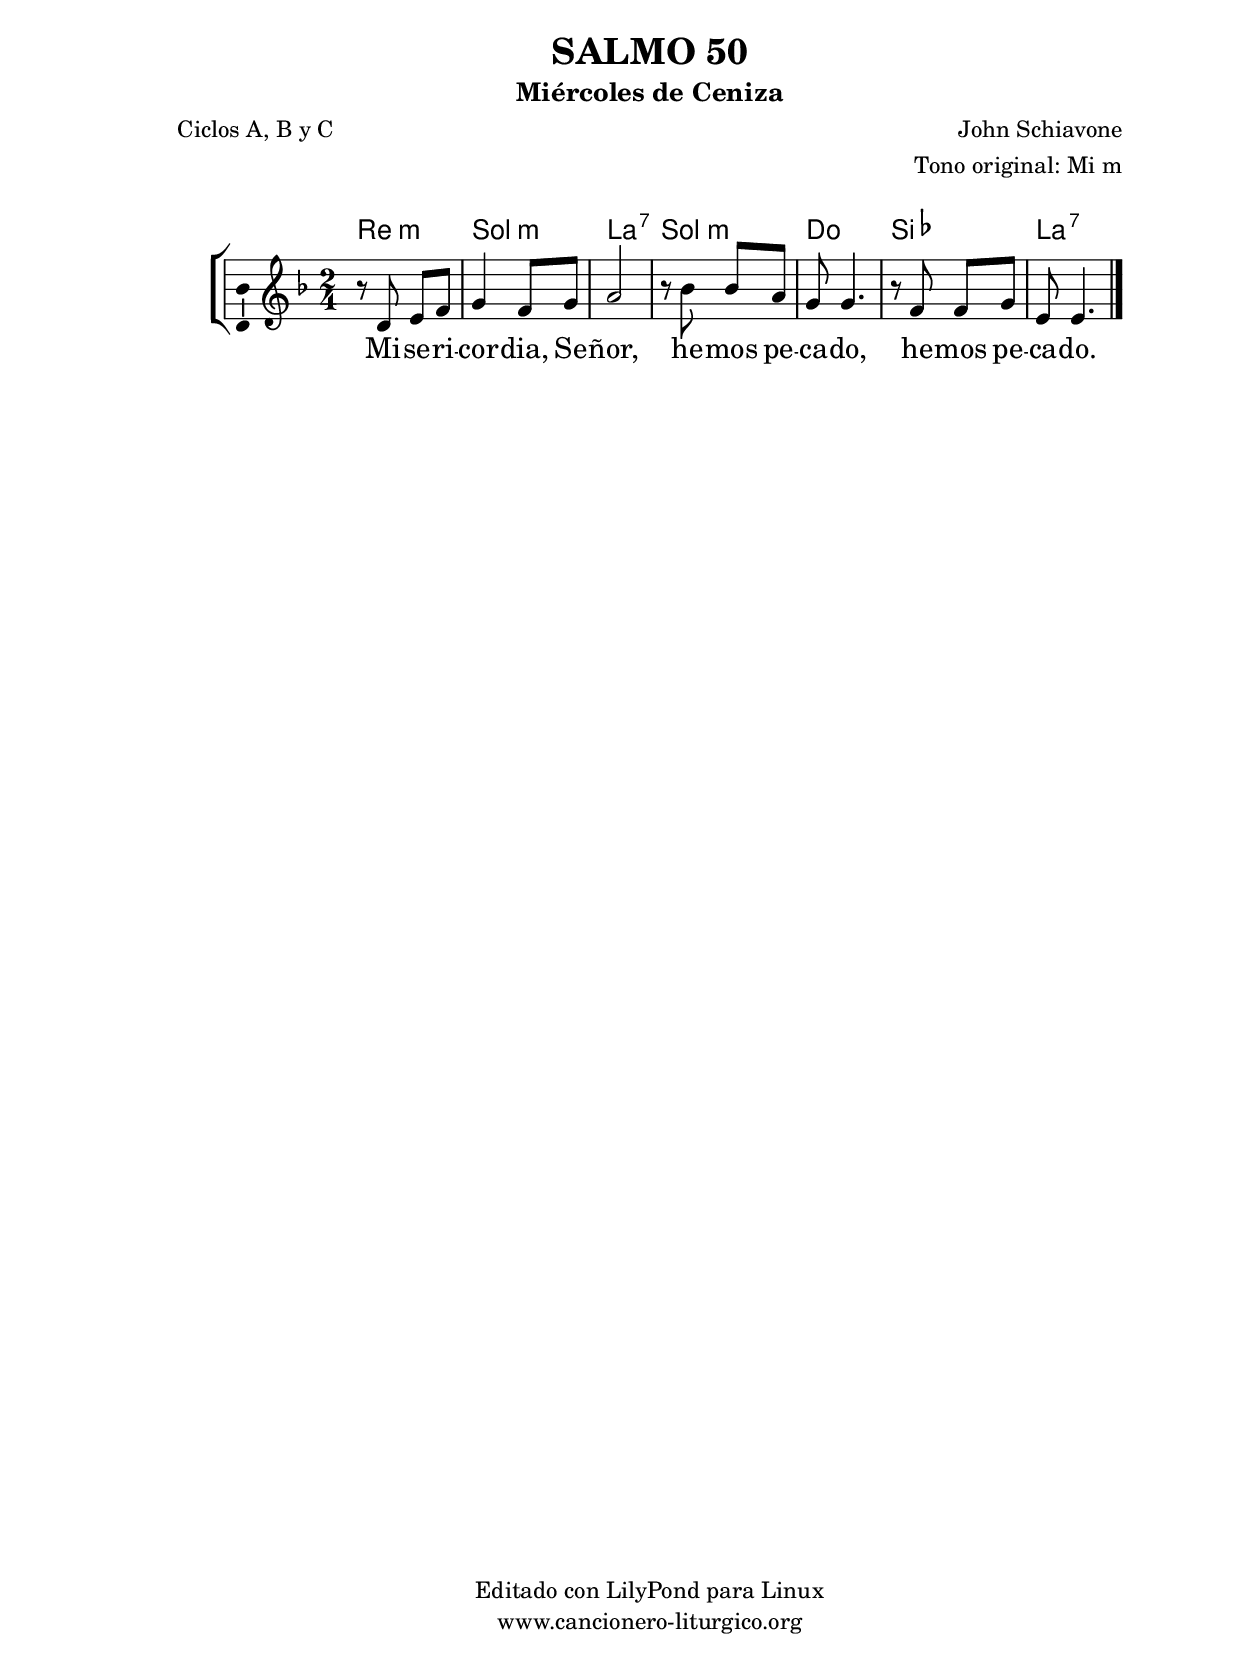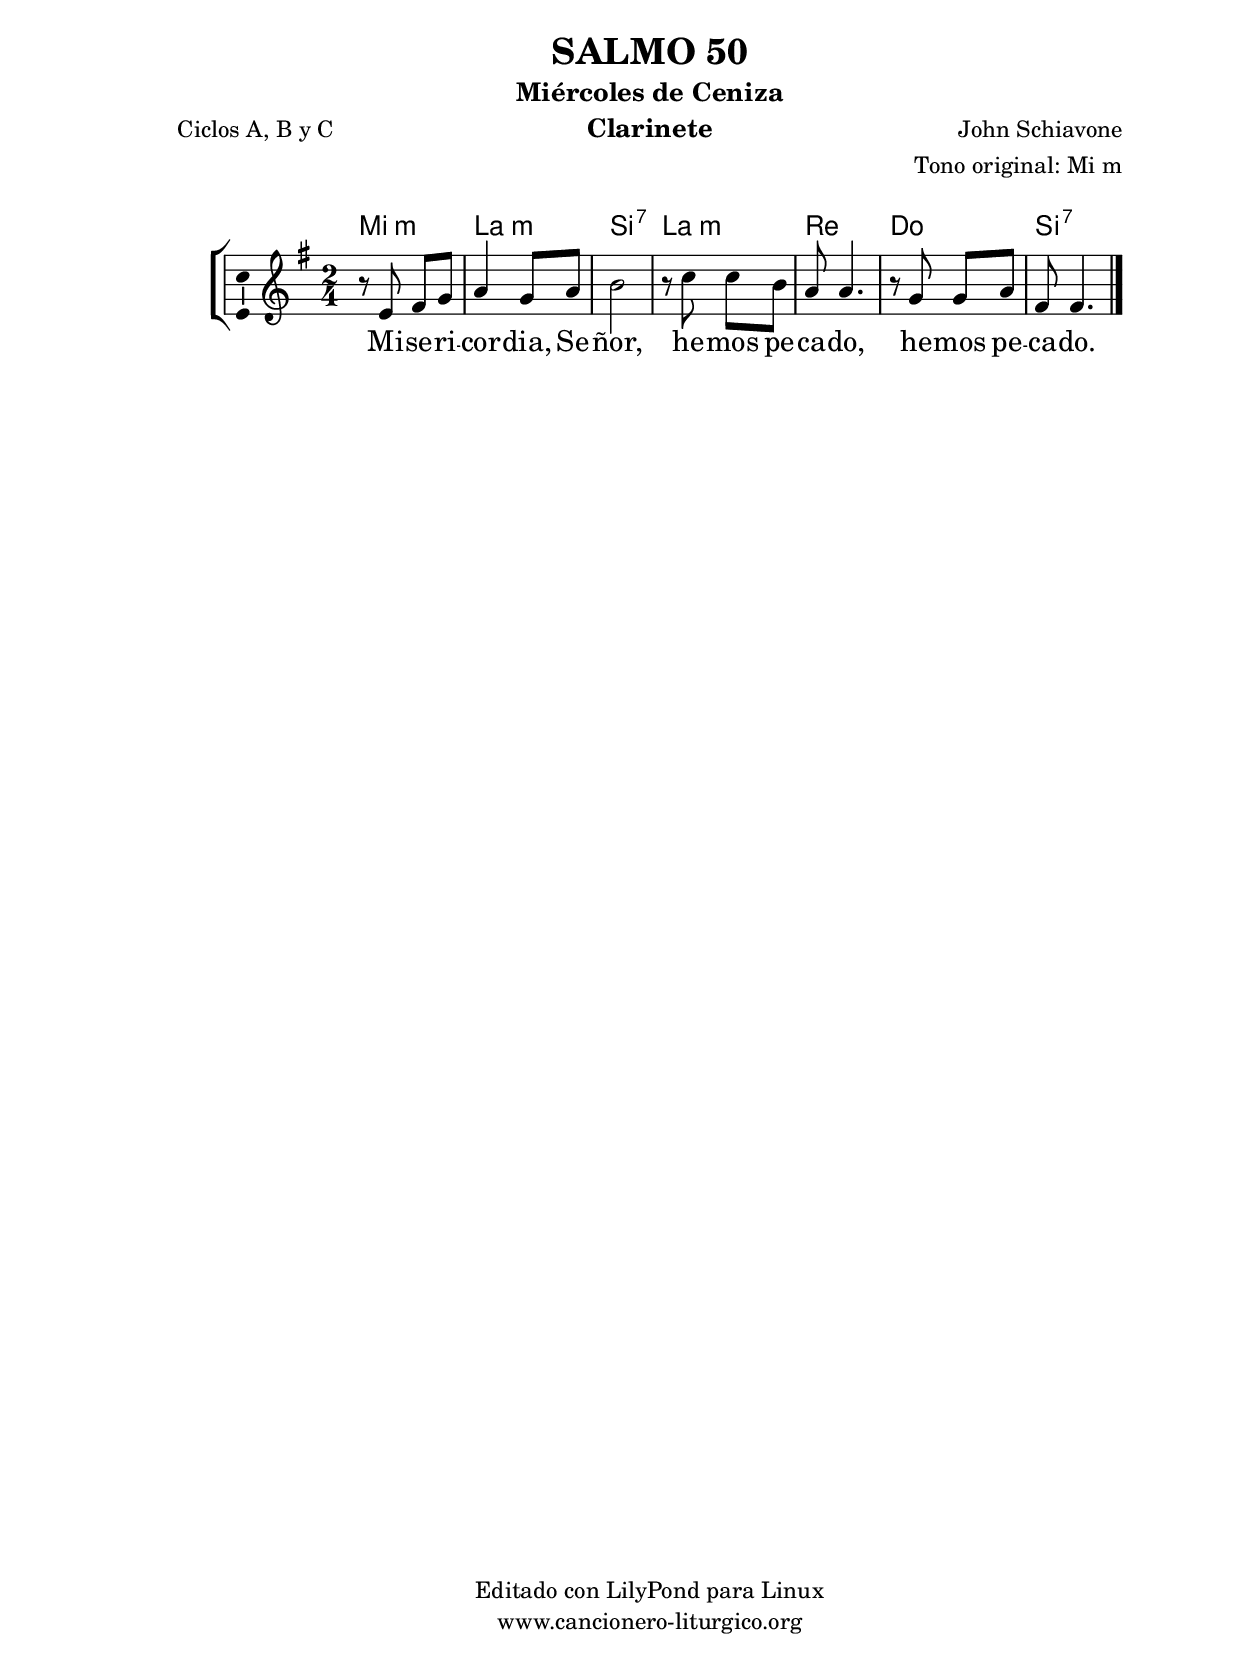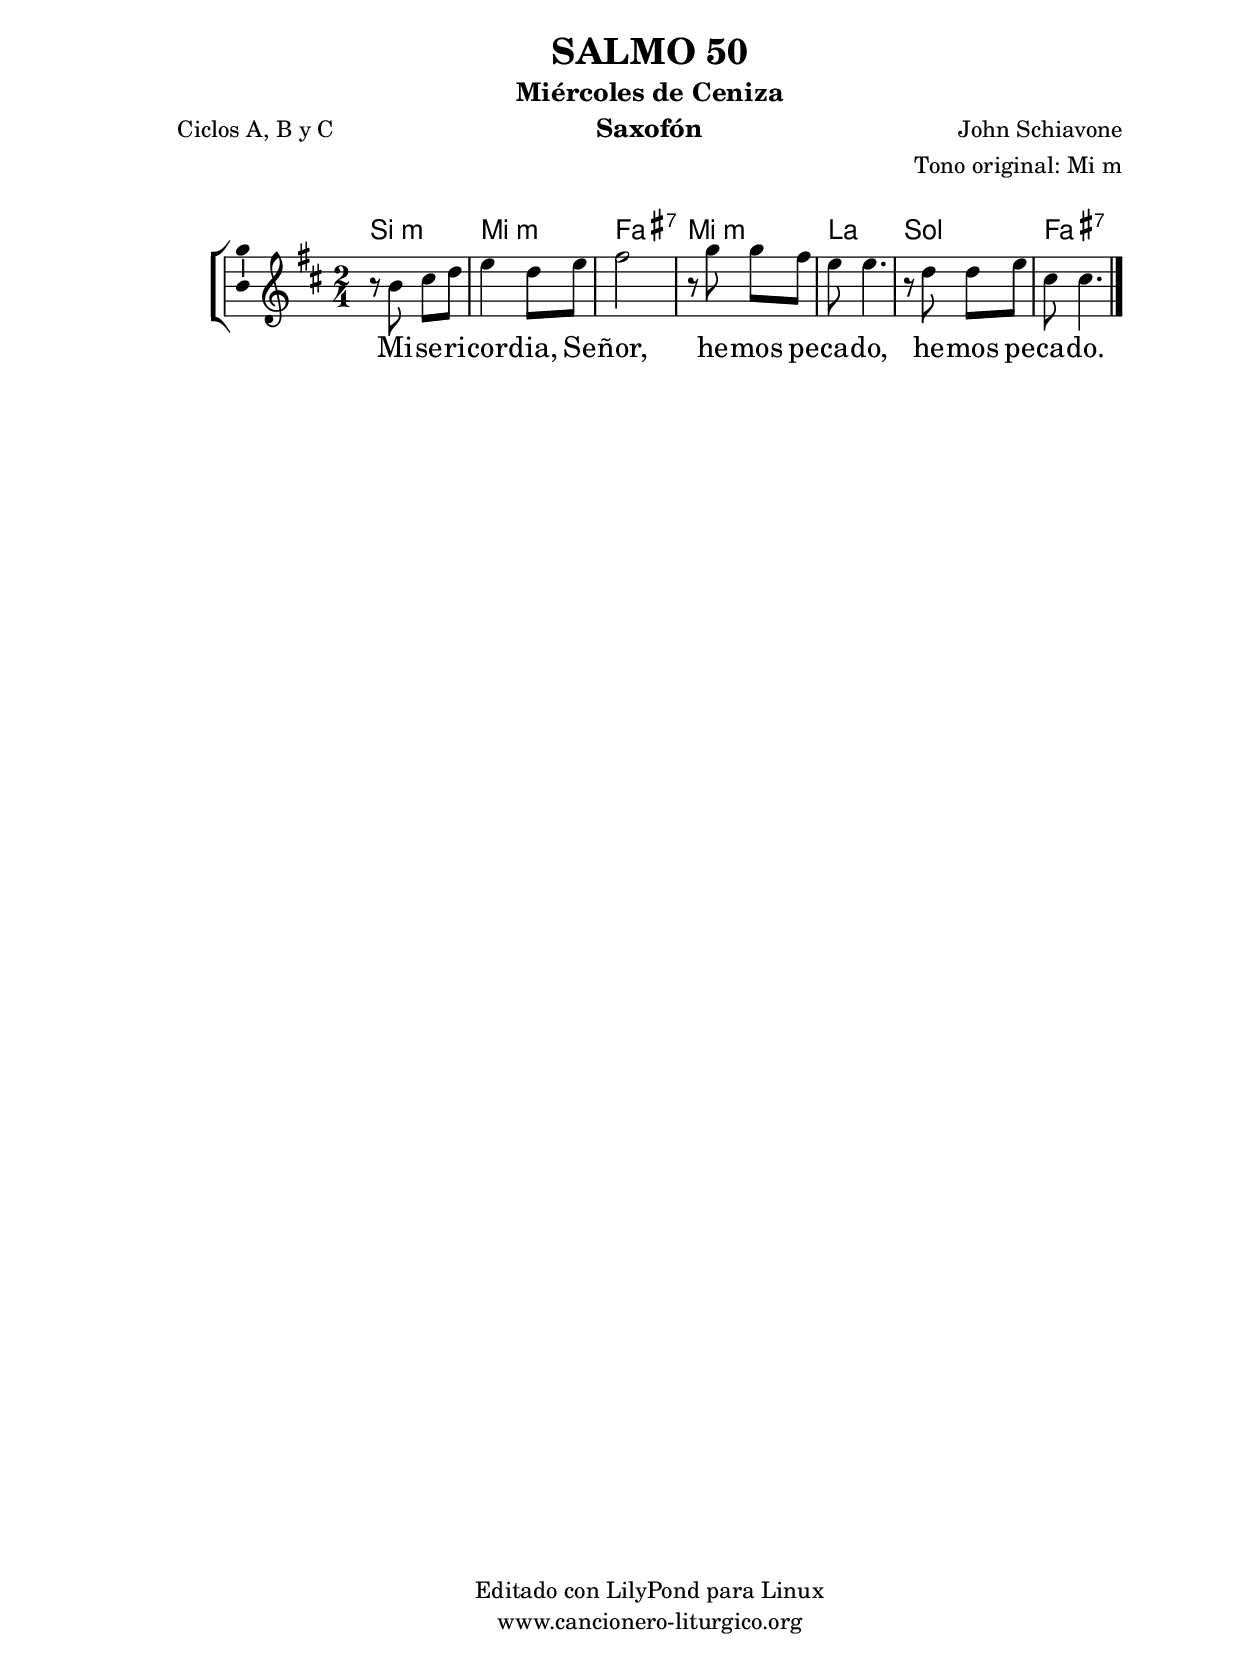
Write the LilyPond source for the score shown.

%
%para convertir .midi en .wav:
%timidity filename.midi -Ow -o finename.wav
%
%
%Para convertir de .wav a .mp3:
%lame -h -m j filename.wav
%
%
%para escuchar el midi:
%timidity nombrefichero.midi
%


%versión de lilypond para la que se ha escrito esta partitura:
\version "2.16.0"

	%Tamaño papel
	#(set-default-paper-size "a4")
	%Tamaño partitura
	#(set-global-staff-size 20)
	%No responde al pulsar sobre una nota
	#(ly:set-option 'point-and-click #f)

%parámetros del encabezamiento:
\header {
	title = "SALMO 50"
	subtitle = "Miércoles de Ceniza"
	composer = "John Schiavone"
	poet = "Ciclos A, B y C"
	meter = ""
	arranger = "Tono original: Mi m"
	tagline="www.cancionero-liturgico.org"
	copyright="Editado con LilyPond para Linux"
	}

%parámetros asociados al papel:
\paper  {
	oddHeaderMarkup = \markup {\fill-line { \on-the-fly #not-first-page \fromproperty #'header:title \on-the-fly #not-first-page \fromproperty #'header:composer }}
	evenHeaderMarkup = \markup {\fill-line { \fromproperty #'header:composer \fromproperty #'header:title }}
	#(set-paper-size "a4")
	print-page-number = ##f
	first-page-number = 1
	print-first-page-number = ##f
%	head-separation = 3.0 \cm
	top-margin = 2.0 \cm
	bottom-margin = 0.5\cm
%%%	bottom-margin = -1.0\cm
	left-margin = 3.0 \cm
	line-width = 16.0 \cm 
	indent = 8\mm
	interscoreline = 2.\mm
	between-system-space = 15\mm
%	para que las partituras no llenen la hoja:
	ragged-bottom = ##t
%	idem para la última hoja:
	ragged-last-bottom = ##f
%	para que las partituras llenen el ancho del papel:
	ragged-last = ##f
	after-title-space = 2.5 \cm
%page-count=1
system-count=1

	%Flexible Vertical Spacing
%	markup-markup-spacing =
%	#'((basic-distance . 15) (minimum-distance . 15) (padding . 3))
	markup-system-spacing =
	#'((basic-distance . 15) (minimum-distance . 15) (padding . 3))
	system-system-spacing =
	#'((basic-distance . 15) (minimum-distance . 15) (padding . 3))
	score-system-spacing =
	#'((basic-distance . 15) (minimum-distance . 15) (padding . 5))
%	top-system-spacing = % header
%	#'((basic-distance . 8) (minimum-distance . 0) (padding . 3))
%	top-markup-spacing =
%	#'((basic-distance . 20) (minimum-distance . 20) (padding . 3))
	last-bottom-spacing = % footer
	#'((basic-distance . 5) (minimum-distance . 5) (padding . 3))
%	score-markup-spacing =
%	#'((basic-distance . 16) (minimum-distance . 13) (padding . 3))

	}


%parámetros que afectan a toda la partitura:
global =  {
	%clave de sol (G):
	\clef G
	%armadura:
	\transpose e d
	\key e \minor
	\tempo 4=100
	\set Score.tempoHideNote = ##t
	}


acordes = {
	\italianChords
	\chordmode {
	\transpose e d
{

e2:m a:m b:7 a:m d c b:7

	}
	}
}

melodia = 
	\transpose e d
{
	\relative c'{
	\time 2/4

r8 e8 fis g
a4 g8 a
b2
r8 c8 c b
a8 a4.
r8 g8 g a
fis8 fis4.

	\bar "|."
	}
	}


texto = \lyricmode {
Mi -- se -- ri -- cor -- dia, Se -- ñor,
he -- mos pe -- ca -- do,
he -- mos pe -- ca -- do.
	}


acordesStaff = \context ChordNames = acordesStaff <<
	\set chordChanges = ##t
	\acordes
	>>


vozStaff = \context Voice = vozStaff
\with {\consists "Ambitus_engraver"}
<<
%	\set Staff.instrumentName = ""
%	\set Staff.shortInstrumentName = ""
%	\set Staff.midiInstrument = #"clarinet"
%	\set Staff.midiInstrument = #"cello"
%	\set Staff.midiInstrument = #"flute"
	\set Staff.midiInstrument = #"electric guitar (jazz)"
%	\set Staff.midiInstrument = #"english horn"
%	\set Staff.midiInstrument = #"violin"
%	\set Staff.midiInstrument = #"glockenspiel"
	\set Staff.midiMinimumVolume = #0.7
	\set Staff.midiMaximumVolume = #0.9
	\global
	\melodia
	>>


textoStaff = \context Lyrics = textoStaff <<
	\lyricsto vozStaff \texto
	>>

\book {
	\score {
		\context ChoirStaff {
			\override StaffGroup.SystemStartBracket #'collapse-height = #1
			\override Score.SystemStartBar #'collapse-height = #1
			<<
			\acordesStaff
			\vozStaff
			\textoStaff
			>>
			}
		\layout {
	    		\context {
				\Lyrics
				\override LyricText #'font-size = #2
				}
	   		 \context {
				\Score
				%fontSize = #3
				\override StaffSymbol #'staff-space = #(magstep +3)
				%\override Beam #'thickness = #0.55
				%\override SpacingSpanner #'spacing-increment = #1.0
				%\override Slur #'height-limit = #1.5
				}
			}
		}
	\score {
		\unfoldRepeats
		\context ChoirStaff {
			<<
			\acordesStaff
			\vozStaff
			>>
			}
		\midi {
	  		\context {
	  			\Score
				tempoWholesPerMinute = #(ly:make-moment 70 4)
				}
			}
		}
	}

%Partitura para clarinete
#(define output-suffix "C")
\book {
	\header{
		instrument = "Clarinete"
		}
	\score {
		\context ChoirStaff {
			\override StaffGroup.SystemStartBracket #'collapse-height = #1
			\override Score.SystemStartBar #'collapse-height = #1
\transpose c d
			<<
			\acordesStaff
			\vozStaff
			\textoStaff
			>>
			}
		\layout {
	    		\context {
				\Lyrics
				\override LyricText #'font-size = #2
				}
	   		 \context {
				\Score
				%fontSize = #3
				\override StaffSymbol #'staff-space = #(magstep +3)
				%\override Beam #'thickness = #0.55
				%\override SpacingSpanner #'spacing-increment = #1.0
				%\override Slur #'height-limit = #1.5
				}
			}
		}
	}

%Partitura para saxofón
#(define output-suffix "S")
\book {
	\header{
		instrument = "Saxofón"
		}
	\score {
		\context ChoirStaff {
			\override StaffGroup.SystemStartBracket #'collapse-height = #1
			\override Score.SystemStartBar #'collapse-height = #1
\transpose c a
			<<
			\acordesStaff
			\vozStaff
			\textoStaff
			>>
			}
		\layout {
	    		\context {
				\Lyrics
				\override LyricText #'font-size = #2
				}
	   		 \context {
				\Score
				%fontSize = #3
				\override StaffSymbol #'staff-space = #(magstep +3)
				%\override Beam #'thickness = #0.55
				%\override SpacingSpanner #'spacing-increment = #1.0
				%\override Slur #'height-limit = #1.5
				}
			}
		}
	}

